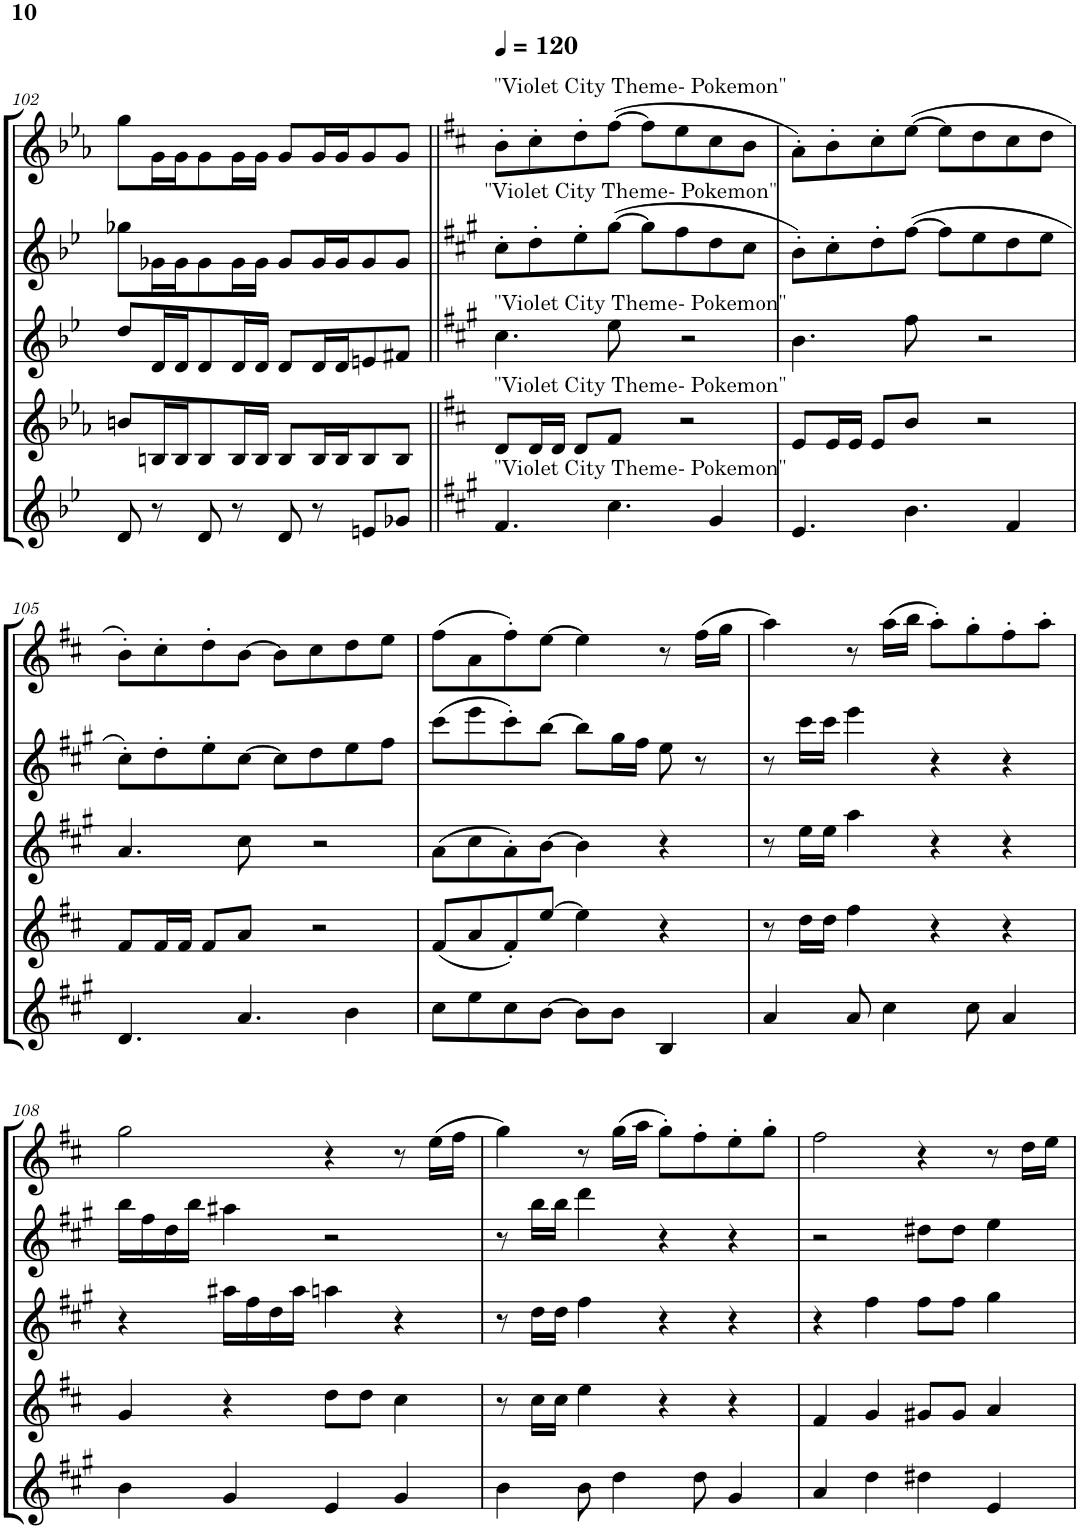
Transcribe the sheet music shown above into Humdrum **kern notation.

**kern	**kern	**kern	**kern	**kern
*part5	*part4	*part3	*part2	*part1
*staff5	*staff4	*staff3	*staff2	*staff1
*I"Baritone Saxophone	*I"Tenor Saxophone	*I"Alto Saxophone	*I"Alto Saxophone	*I"Soprano Saxophone
*I'Bar Sax	*I'T Sax	*I'A Sax	*I'A Sax	*I'S Sax
!!LO:PB:g=z
*clefG2	*clefG2	*clefG2	*clefG2	*clefG2
*Trd12c21	*Trd8c14	*Trd5c9	*Trd5c9	*Trd1c2
*k[b-e-]	*k[b-e-a-]	*k[b-e-]	*k[b-e-]	*k[b-e-a-]
*M4/4	*M4/4	*M4/4	*M4/4	*M4/4
=102	=102	=102	=102	=102
8d/	8bn/L	8dd/L	8gg-X\L	8gg\L
8r	16Bn/L	16d/L	16g-X\L	16g\L
.	16B/J	16d/J	16g-\J	16g\J
8d/	8B/	8d/	8g-\	8g\
8r	16B/L	16d/L	16g-\L	16g\L
.	16B/JJ	16d/JJ	16g-\JJ	16g\JJ
8d/	8B/L	8d/L	8g-/L	8g/L
8r	16B/L	16d/L	16g-/L	16g/L
.	16B/J	16d/J	16g-/J	16g/J
8en/L	8B/	8en/	8g-/	8g/
8g-X/J	8B/J	8f#X/J	8g-/J	8g/J
=103||	=103||	=103||	=103||	=103||
*k[f#c#g#]	*k[f#c#]	*k[f#c#g#]	*k[f#c#g#]	*k[f#c#]
*	*	*	*	*MM120
!	!	!	!	!LO:TX:a:t="Violet City Theme- Pokemon"
!	!	!	!LO:TX:a:t="Violet City Theme- Pokemon"	!
!	!	!LO:TX:a:t="Violet City Theme- Pokemon"	!	!
!	!LO:TX:a:t="Violet City Theme- Pokemon"	!	!	!
!LO:TX:a:t="Violet City Theme- Pokemon"	!	!	!	!
4.f#/	8d/L	4.cc#\	8cc#'\L	8b'\L
.	16d/L	.	8dd'\	8cc#'\
.	16d/JJ	.	.	.
.	8d/L	.	8ee'\	8dd'\
4.cc#\	8f#/J	8ee\	([8gg#\J	([8ff#\J
.	2r	2r	8gg#\L]	8ff#\L]
.	.	.	8ff#\	8ee\
4g#/	.	.	8dd\	8cc#\
.	.	.	8cc#\J	8b\J
=104	=104	=104	=104	=104
4.e/	8e/L	4.b\	8b'\L)	8a'\L)
.	16e/L	.	8cc#'\	8b'\
.	16e/JJ	.	.	.
.	8e/L	.	8dd'\	8cc#'\
4.b\	8b/J	8ff#\	([8ff#\J	([8ee\J
.	2r	2r	8ff#\L]	8ee\L]
.	.	.	8ee\	8dd\
4f#/	.	.	8dd\	8cc#\
.	.	.	8ee\J	8dd\J
!!LO:LB:g=z
=105	=105	=105	=105	=105
4.d/	8f#/L	4.a/	8cc#'\L)	8b'\L)
.	16f#/L	.	8dd'\	8cc#'\
.	16f#/JJ	.	.	.
.	8f#/L	.	8ee'\	8dd'\
4.a/	8a/J	8cc#\	[8cc#\J	[8b\J
.	2r	2r	8cc#\L]	8b\L]
.	.	.	8dd\	8cc#\
4b\	.	.	8ee\	8dd\
.	.	.	8ff#\J	8ee\J
=106	=106	=106	=106	=106
8cc#\L	(8f#/L	(8a\L	(8ccc#\L	(8ff#\L
8ee\	8a/	8cc#\	8eee\	8a\
8cc#\	8f#'/)	8a'\)	8ccc#'\)	8ff#'\)
[8b\J	[8ee/J	[8b\J	[8bb\J	[8ee\J
8b\L]	4ee\]	4b\]	8bb\L]	4ee\]
8b\J	.	.	16gg#\L	.
.	.	.	16ff#\JJ	.
4B/	4r	4r	8ee\	8r
.	.	.	8r	(16ff#\LL
.	.	.	.	16gg\JJ
=107	=107	=107	=107	=107
4a/	8r	8r	8r	4aa\)
.	16dd\LL	16ee\LL	16ccc#\LL	.
.	16dd\JJ	16ee\JJ	16ccc#\JJ	.
8a/	4ff#\	4aa\	4eee\	8r
4cc#\	.	.	.	(16aa\LL
.	.	.	.	16bb\JJ
.	4r	4r	4r	8aa'\L)
8cc#\	.	.	.	8gg'\
4a/	4r	4r	4r	8ff#'\
.	.	.	.	8aa'\J
!!LO:LB:g=z
=108	=108	=108	=108	=108
4b\	4g/	4r	16bb\LL	2gg\
.	.	.	16ff#\	.
.	.	.	16dd\	.
.	.	.	16bb\JJ	.
4g#/	4r	16aa#X\LL	4aa#X\	.
.	.	16ff#\	.	.
.	.	16dd\	.	.
.	.	16aa#\JJ	.	.
4e/	8dd\L	4aan\	2r	4r
.	8dd\J	.	.	.
4g#/	4cc#\	4r	.	8r
.	.	.	.	(>16ee\LL
.	.	.	.	16ff#\JJ
=109	=109	=109	=109	=109
4b\	8r	8r	8r	4gg\)
.	16cc#\LL	16dd\LL	16bb\LL	.
.	16cc#\JJ	16dd\JJ	16bb\JJ	.
8b\	4ee\	4ff#\	4ddd\	8r
4dd\	.	.	.	(16gg\LL
.	.	.	.	16aa\JJ
.	4r	4r	4r	8gg'\L)
8dd\	.	.	.	8ff#'\
4g#/	4r	4r	4r	8ee'\
.	.	.	.	8gg'\J
=110	=110	=110	=110	=110
4a/	4f#/	4r	2r	2ff#\
4dd\	4g/	4ff#\	.	.
4dd#X\	8g#X/L	8ff#\L	8dd#X\L	4r
.	8g#/J	8ff#\J	8dd#\J	.
4e/	4a/	4gg#\	4ee\	8r
.	.	.	.	16dd\LL
.	.	.	.	16ee\JJ
=	=	=	=	=
*-	*-	*-	*-	*-
